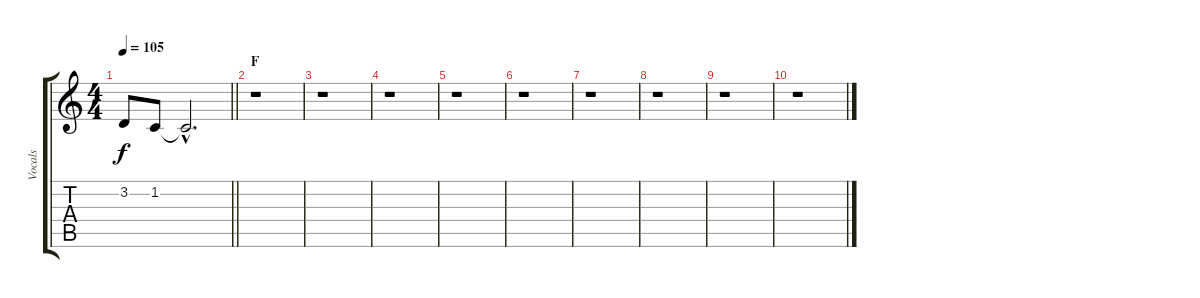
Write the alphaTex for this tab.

\track ("Vocals" "Vocals") {instrument altosax}
\staff {score tabs}
\tuning (E4 B3 G3 D3 A2 E2) {hide}
\ts (4 4)
\tempo 105
\clef g2
\barLineRight lightlight
\ks c
3.2{t}.8{dy f} 1.2.8 1.2{hac t}.2{d} |
\section ("" "F")
r.1 |
r.1 |
r.1 |
r.1 |
r.1 |
r.1 |
r.1 |
r.1 |
r.1
